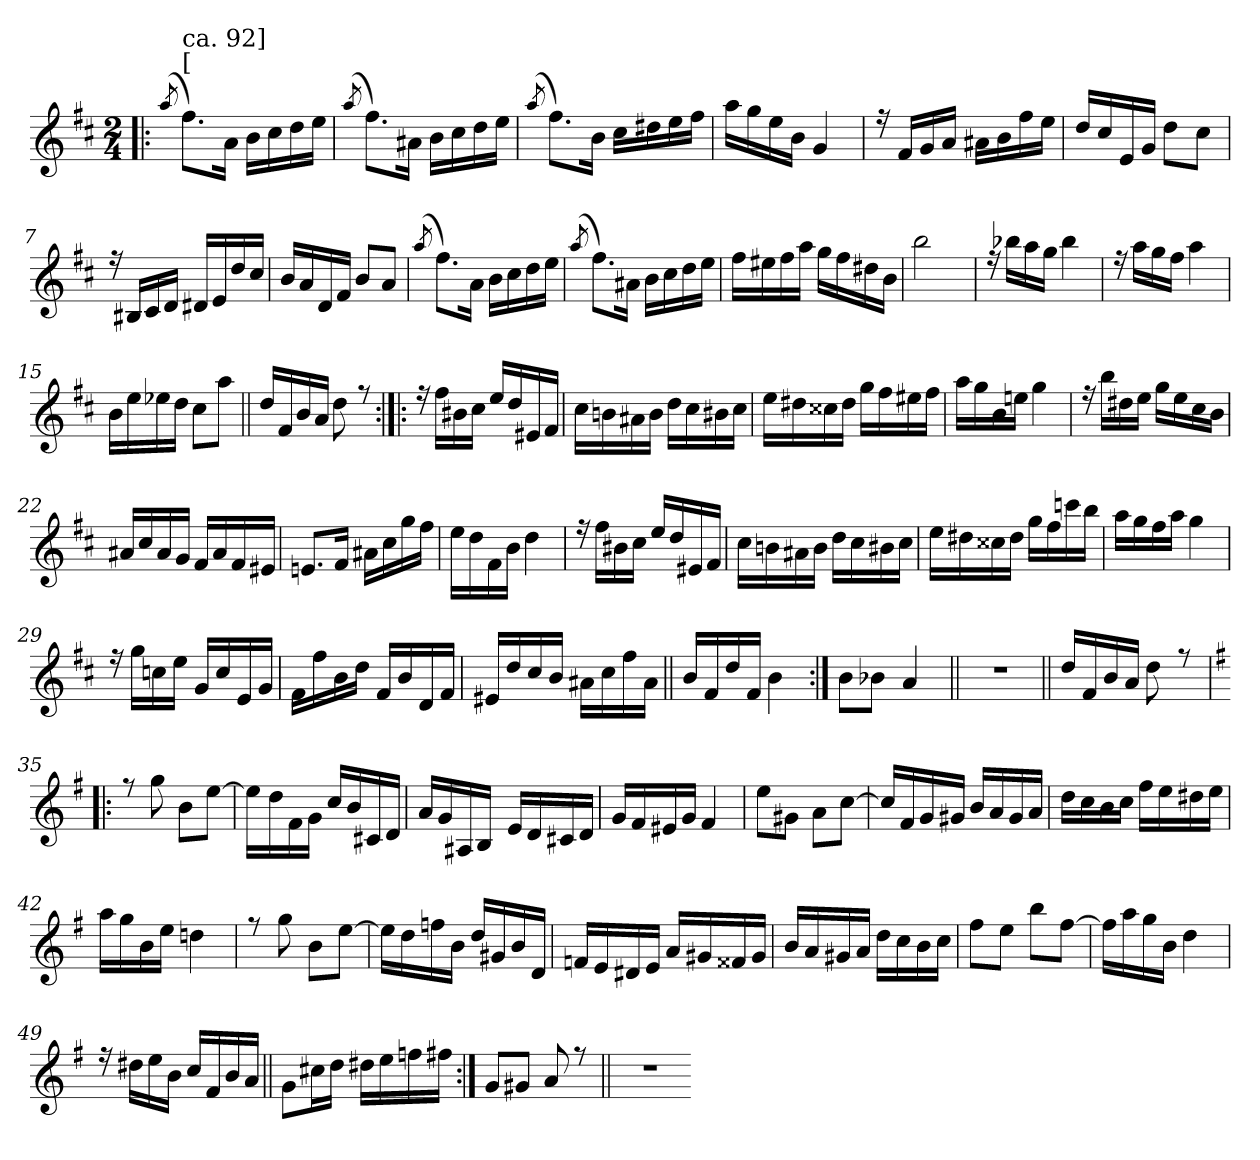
**kern
*part1
*staff1
*clefG2
*k[f#c#]
*D:
*M2/4
=1!|:
(<8qaa/
*^
!LO:TX:a:t=[	!
!LO:TX:a:t=ca. 92]	!
8.ff#\L)	2ryy
16a\Jk	.
16b\LL	.
16cc#\	.
16dd\	.
16ee\JJ	.
=2	=2
(<8qaa/	.
8.ff#\L)	2ryy
16a#X\Jk	.
16b\LL	.
16cc#\	.
16dd\	.
16ee\JJ	.
=3	=3
(<8qaa/	.
8.ff#\L)	2ryy
16b\Jk	.
16cc#\LL	.
16dd#X\	.
16ee\	.
16ff#\JJ	.
=4	=4
16aa\LL	2ryy
16gg\	.
16ee\	.
16b\JJ	.
4g/	.
!!LO:LB:g=z	!!
=5	=5
16rff	2ryy
16f#/LL	.
16g/	.
16a/JJ	.
16a#X\LL	.
16b\	.
16ff#\	.
16ee\JJ	.
=6	=6
16dd/LL	2ryy
16cc#/	.
16e/	.
16g/JJ	.
8dd\L	.
8cc#\J	.
=7	=7
16rff	2ryy
16B#X/LL	.
16c#/	.
16d/JJ	.
16d#X/LL	.
16e/	.
16dd/	.
16cc#/JJ	.
=8	=8
16b/LL	2ryy
16a/	.
16d/	.
16f#/JJ	.
8b/L	.
8a/J	.
!!LO:LB:g=z	!!
=9	=9
(<8qaa/	.
8.ff#\L)	2ryy
16a\Jk	.
16b\LL	.
16cc#\	.
16dd\	.
16ee\JJ	.
=10	=10
(<8qaa/	.
8.ff#\L)	2ryy
16a#X\Jk	.
16b\LL	.
16cc#\	.
16dd\	.
16ee\JJ	.
=11	=11
16ff#\LL	2ryy
16ee#X\	.
16ff#\	.
16aa\JJ	.
16gg\LL	.
16ff#\	.
16dd#X\	.
16b\JJ	.
=12	=12
2bb\	2ryy
!!LO:LB:g=z	!!
=13	=13
16rff	2ryy
16bb-X\LL	.
16aa\	.
16gg\JJ	.
4bb-\	.
=14	=14
16rff	4ryy
16aa\LL	.
16gg\	.
16ff#\JJ	.
4aa\	4ryy
=15	=15
16b\LL	4ryy
16ee\	.
16ee-X\	.
16dd\JJ	.
8cc#\L	4ryy
8aa\J	.
=16||	=16||
16dd/LL	2ryy
16f#/	.
16b/	.
16a/JJ	.
8dd\	.
8rff	.
!!LO:LB:g=z	!!
=17:|!|:	=17:|!|:
16rff	4ryy
16ff#\LL	.
16b#X\	.
16cc#\JJ	.
16ee/LL	4ryy
16dd/	.
16e#X/	.
16f#/JJ	.
=18	=18
16cc#\LL	4ryy
16bn\	.
16a#X\	.
16b\JJ	.
16dd\LL	4ryy
16cc#\	.
16b#X\	.
16cc#\JJ	.
=19	=19
16ee\LL	4ryy
16dd#X\	.
16cc##X\	.
16dd#\JJ	.
16gg\LL	4ryy
16ff#\	.
16ee#X\	.
16ff#\JJ	.
!!LO:LB:g=z	!!
=20	=20
16aa\LL	2ryy
16gg\	.
16b\	.
16een\JJ	.
4gg\	.
=21	=21
16rff	2ryy
16bb\LL	.
16dd#X\	.
16ee\JJ	.
16gg\LL	.
16ee\	.
16cc#\	.
16b\JJ	.
=22	=22
16a#X/LL	2ryy
16cc#/	.
16a#/	.
16g/JJ	.
16f#/LL	.
16a#/	.
16f#/	.
16e#X/JJ	.
=23	=23
8.en/L	2ryy
16f#/Jk	.
16a#X\LL	.
16cc#\	.
16gg\	.
16ff#\JJ	.
!!LO:LB:g=z	!!
=24	=24
16ee\LL	2ryy
16dd\	.
16f#\	.
16b\JJ	.
4dd\	.
=25	=25
16rff	4ryy
16ff#\LL	.
16b#X\	.
16cc#\JJ	.
16ee/LL	4ryy
16dd/	.
16e#X/	.
16f#/JJ	.
=26	=26
16cc#\LL	4ryy
16bn\	.
16a#X\	.
16b\JJ	.
16dd\LL	4ryy
16cc#\	.
16b#X\	.
16cc#\JJ	.
=27	=27
16ee\LL	4ryy
16dd#X\	.
16cc##X\	.
16dd#\JJ	.
16gg\LL	4ryy
16ff#\	.
16cccn\	.
16bb\JJ	.
!!LO:LB:g=z	!!
=28	=28
16aa\LL	2ryy
16gg\	.
16ff#\	.
16aa\JJ	.
4gg\	.
=29	=29
16rff	2ryy
16gg\LL	.
16ccn\	.
16ee\JJ	.
16g/LL	.
16cc/	.
16e/	.
16g/JJ	.
=30	=30
16f#\LL	2ryy
16ff#\	.
16b\	.
16dd\JJ	.
16f#/LL	.
16b/	.
16d/	.
16f#/JJ	.
=31	=31
16e#X/LL	4ryy
16dd/	.
16cc#/	.
16b/JJ	.
16a#X\LL	4ryy
16cc#\	.
16ff#\	.
16a#\JJ	.
!!LO:PB:g=z	!!
=32||	=32||
16b/LL	2ryy
16f#/	.
16dd/	.
16f#/JJ	.
4b\	.
=33:|!	=33:|!
8b\L	8ryy
8b-X\J	8ryy
4a/	4ryy
*v	*v
=33X1||
*stria0
2r
=34||
*stria5
*^
16dd/LL	4ryy
16f#/	.
16b/	.
16a/JJ	.
8dd\	4ryy
8rff	.
!!LO:LB:g=z	!!
=35!|:	=35!|:
*k[f#]	*
*G:	*
8rff	4G/yy
8gg\	.
8b\L	4A/yy
[<8ee\J	.
=36	=36
16ee\LL]	2B/yy
16dd\	.
16f#\	.
16g\JJ	.
16cc/LL	.
16b/	.
16c#X/	.
16d/JJ	.
=37	=37
16a/LL	4G/yy
16g/	.
16A#X/	.
16B/JJ	.
16e/LL	4G#X/yy
16d/	.
16c#X/	.
16d/JJ	.
=38	=38
16g/LL	2A/yy
16f#/	.
16e#X/	.
16g/JJ	.
4f#/	.
!!LO:LB:g=z	!!
=39	=39
8ee\L	4A/yy
8g#X\J	.
8a\L	4G/yy
[<8cc\J	.
=40	=40
16cc/LL]	2F#/yy
16f#/	.
16g/	.
16g#X/JJ	.
16b/LL	.
16a/	.
16g#/	.
16a/JJ	.
=41	=41
16dd\LL	4d/yy
16cc\	.
16b\	.
16cc\JJ	.
16ff#\LL	4c/yy
16ee\	.
16dd#X\	.
16ee\JJ	.
=42	=42
16aa\LL	2B/yy
16gg\	.
16b\	.
16ee\JJ	.
4ddn\	.
=43	=43
8rff	4ryy
8gg\	.
8b\L	4ryy
[<8ee\J	.
!!LO:LB:g=z	!!
=44	=44
16ee\LL]	2ryy
16dd\	.
16ffn\	.
16b\JJ	.
16dd/LL	.
16g#X/	.
16b/	.
16d/JJ	.
=45	=45
16fn/LL	2ryy
16e/	.
16d#X/	.
16e/JJ	.
16a/LL	.
16g#X/	.
16f##X/	.
16g#/JJ	.
=46	=46
16b/LL	2ryy
16a/	.
16g#X/	.
16a/JJ	.
16dd\LL	.
16cc\	.
16b\	.
16cc\JJ	.
=47	=47
8ff#\L	4ryy
8ee\J	.
8bb\L	4ryy
[<8ff#\J	.
!!LO:LB:g=z	!!
=48	=48
16ff#\LL]	4ryy
16aa\	.
16gg\	.
16b\JJ	.
4dd\	4ryy
=49	=49
16rff	4ryy
16dd#X\LL	.
16ee\	.
16b\JJ	.
16cc/LL	4ryy
16f#/	.
16b/	.
16a/JJ	.
=50||	=50||
8g\L	2ryy
16cc#X\L	.
16dd\JJ	.
16dd#X\LL	.
16ee\	.
16ffn\	.
16ff#X\JJ	.
=51:|!	=51:|!
8g/L	8ryy
8g#X/J	8ryy
8a/	4ryy
8rff	.
*v	*v
=52||
*stria0
2r
=-
*-
